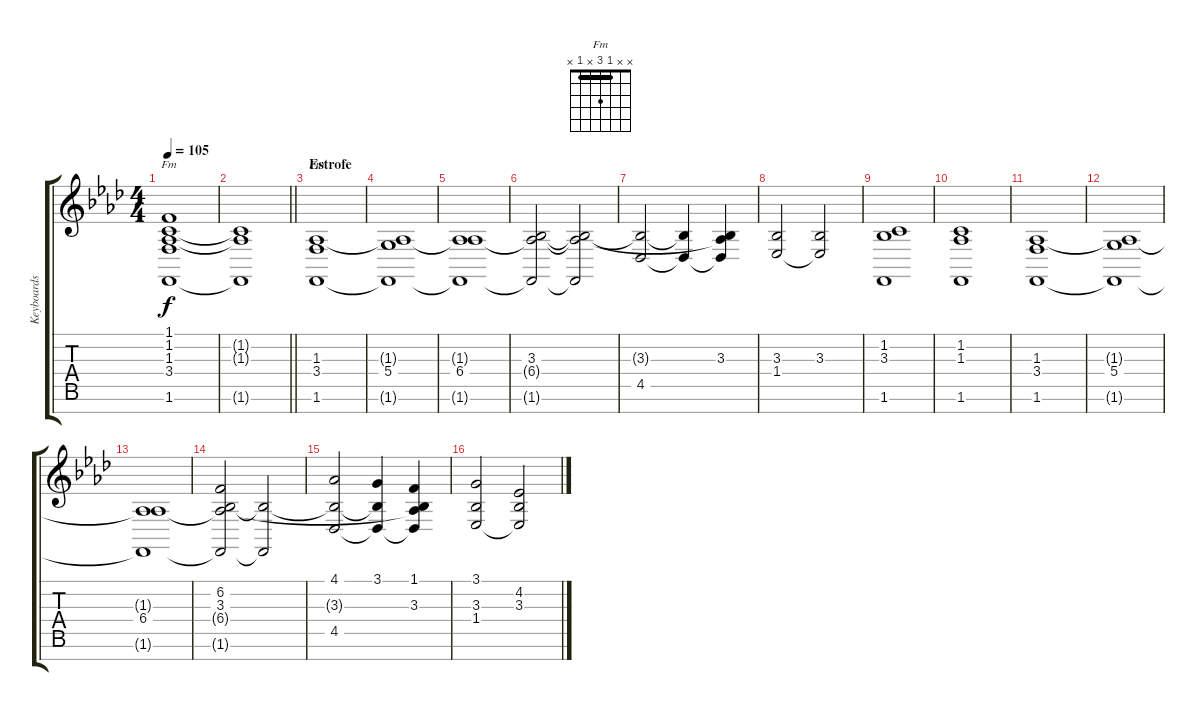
\track ("Keyboards Rythim" "Keyboards ") {instrument stringensemble1}
\staff {score tabs}
\tuning (E4 B3 G3 D3 A2 E2 B1) {hide}
\chord ("Fm" 1 1 1 3 x 1 x) {barre 1}
\chord ("Fm" x x 1 3 x 1 x) {barre 1}
\ts (4 4)
\tempo 105
\clef g2
\ks fminor
(1.1 1.2 1.3 3.4 1.6).1{ch "Fm" dy f} |
\barLineRight lightlight
(1.2{t} 1.3{t} 1.6{t}).1 |
\section ("" "Estrofe")
(1.3 3.4 1.6).1{ch "Fm"} |
(1.3{t} 5.4 1.6{t}).1 |
(1.3{t} 6.4 1.6{t}).1 |
(3.3 6.4{t} 1.6{t}).2 (3.3{t} 6.4{t} 1.6{t}).2 |
(3.3{t} 4.5).2 (3.3{t} 4.5{t}).4 (3.3 6.4{t} 4.5{t}).4 |
(3.3 1.4).2 (3.3 1.4{t}).2 |
(1.2 3.3 1.6).1 |
(1.2 1.3 1.6).1 |
(1.3 3.4 1.6).1 |
(1.3{t} 5.4 1.6{t}).1 |
(1.3{t} 6.4 1.6{t}).1 |
(6.2 3.3 6.4{t} 1.6{t}).2 (3.3{t} 1.6{t}).2 |
(4.1 3.3{t} 4.5).2 (3.1 3.3{t} 4.5{t}).4 (1.1 3.3 6.4{t} 4.5{t}).4 |
(3.1 3.3 1.4).2 (4.2 3.3 1.4{t}).2
